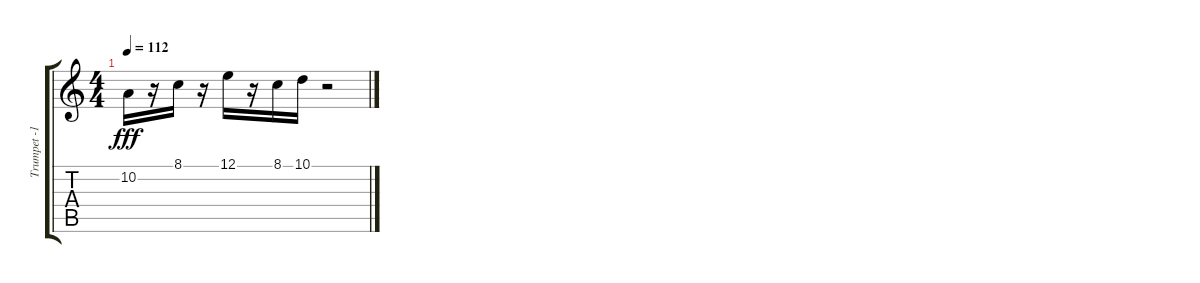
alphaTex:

\track ("Trumpet -1" "Trumpet -1") {instrument trumpet}
\staff {score tabs}
\tuning (E4 B3 G3 D3 A2 E2) {hide}
\ts (4 4)
\tempo 112
\clef g2
\ks c
10.2.16{dy fff} r.16 8.1.16 r.16 12.1.16 r.16 8.1.16 10.1.16 r.2
